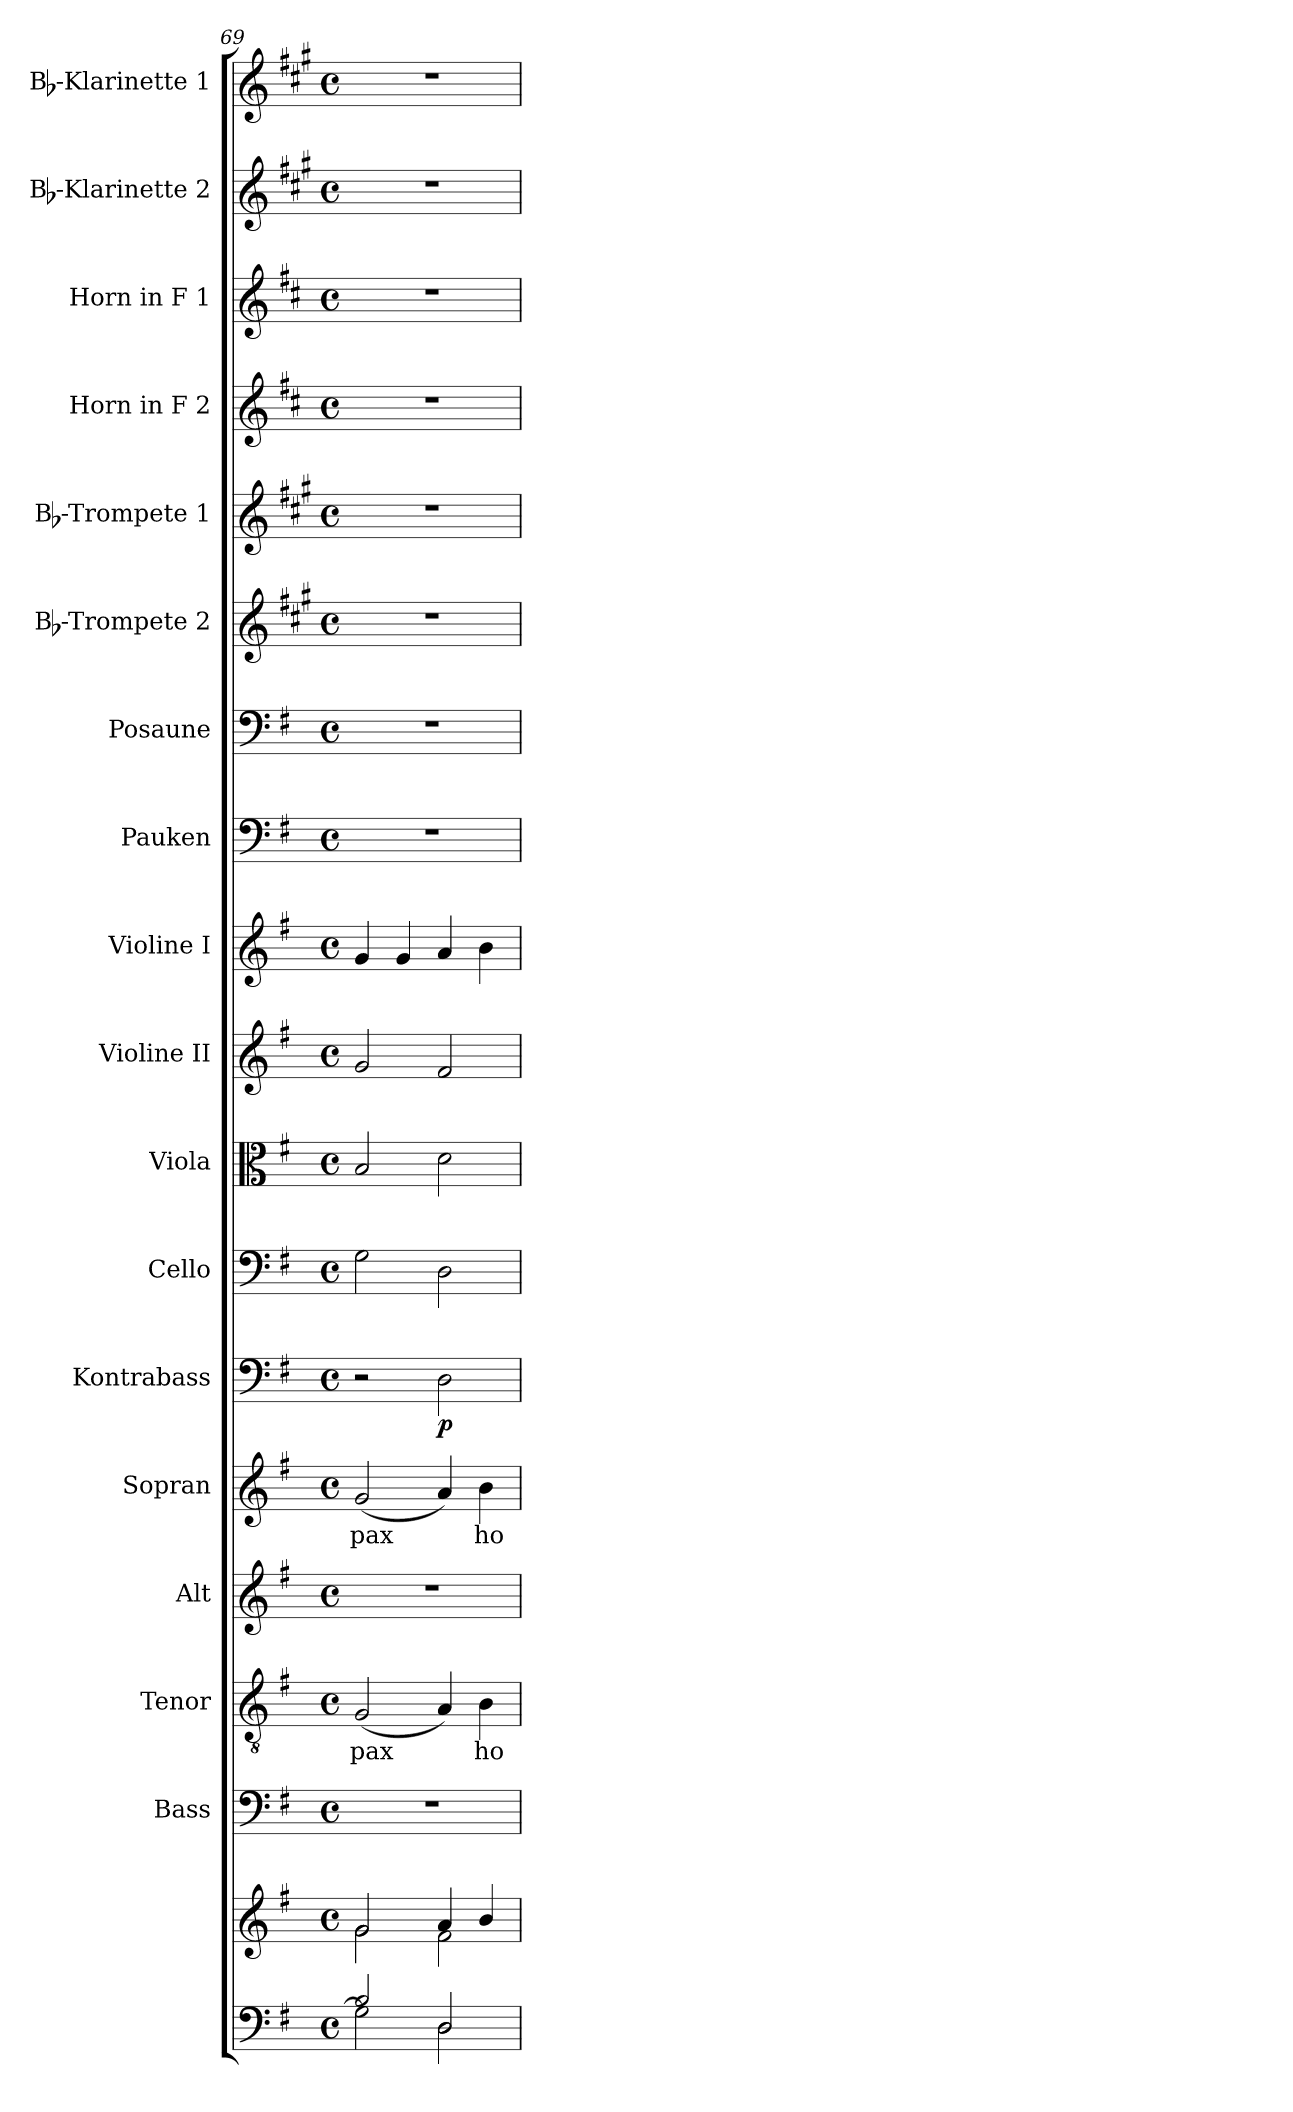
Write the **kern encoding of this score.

**kern	**kern	**kern	**kern	**text	**kern	**kern	**text	**kern	**dynam	**kern	**kern	**kern	**kern	**kern	**kern	**kern	**kern	**kern	**kern	**kern	**kern
*part18	*part18	*part17	*part16	*part16	*part15	*part14	*part14	*part13	*part13	*part12	*part11	*part10	*part9	*part8	*part7	*part6	*part5	*part4	*part3	*part2	*part1
*staff19	*staff18	*staff17	*staff16	*staff16	*staff15	*staff14	*staff14	*staff13	*staff13	*staff12	*staff11	*staff10	*staff9	*staff8	*staff7	*staff6	*staff5	*staff4	*staff3	*staff2	*staff1
*	*	*I"Bass	*I"Tenor	*	*I"Alt	*I"Sopran	*	*I"Kontrabass	*	*I"Cello	*I"Viola	*I"Violine II	*I"Violine I	*I"Pauken	*I"Posaune	*I"Bb-Trompete 2	*I"Bb-Trompete 1	*I"Horn in F 2	*I"Horn in F 1	*I"Bb-Klarinette 2	*I"Bb-Klarinette 1
*	*	*I'B.	*I'T.	*	*I'A.	*I'S.	*	*I'Kb.	*	*	*I'Vla.	*I'Vl. II	*I'Vl. I	*I'Pk.	*I'Pos.	*I'Bb Trp. 2	*I'Bb Trp. 1	*	*	*I'Bb Kl. 2	*I'Bb Kl. 1
*clefF4	*clefG2	*clefF4	*clefGv2	*	*clefG2	*clefG2	*	*clefF4	*	*clefF4	*clefC3	*clefG2	*clefG2	*clefF4	*clefF4	*clefG2	*clefG2	*clefG2	*clefG2	*clefG2	*clefG2
*	*	*	*	*	*	*	*	*ITrd7c12	*	*	*	*	*	*	*	*ITrd1c2	*ITrd1c2	*ITrd4c7	*ITrd4c7	*ITrd1c2	*ITrd1c2
*k[f#]	*k[f#]	*k[f#]	*k[f#]	*	*k[f#]	*k[f#]	*	*k[f#]	*	*k[f#]	*k[f#]	*k[f#]	*k[f#]	*k[f#]	*k[f#]	*k[f#]	*k[f#]	*k[f#]	*k[f#]	*k[f#]	*k[f#]
*G:	*G:	*G:	*G:	*	*G:	*G:	*	*G:	*	*G:	*G:	*G:	*G:	*G:	*G:	*G:	*G:	*G:	*G:	*G:	*G:
*M4/4	*M4/4	*M4/4	*M4/4	*	*M4/4	*M4/4	*	*M4/4	*	*M4/4	*M4/4	*M4/4	*M4/4	*M4/4	*M4/4	*M4/4	*M4/4	*M4/4	*M4/4	*M4/4	*M4/4
*met(c)	*met(c)	*met(c)	*met(c)	*	*met(c)	*met(c)	*	*met(c)	*	*met(c)	*met(c)	*met(c)	*met(c)	*met(c)	*met(c)	*met(c)	*met(c)	*met(c)	*met(c)	*met(c)	*met(c)
=69	=69	=69	=69	=69	=69	=69	=69	=69	=69	=69	=69	=69	=69	=69	=69	=69	=69	=69	=69	=69	=69
*^	*^	*	*	*	*	*	*	*	*	*	*	*	*	*	*	*	*	*	*	*	*
!	!	!	!	!	!	!LO:LY:b	!	!	!LO:LY:b	!	!	!	!	!	!	!	!	!	!	!	!	!	!
2B/	2G\]	2g/	2g\	1r	(<2G/	pax	1r	(<2g/	pax	2r	.	2G\	2B/	2g/	4g/	1r	1r	1r	1r	1r	1r	1r	1r
.	.	.	.	.	.	.	.	.	.	.	.	.	.	.	4g/	.	.	.	.	.	.	.	.
!	!	!	!	!	!	!	!	!	!	!	!LO:DY:b	!	!	!	!	!	!	!	!	!	!	!	!
2D/	2D\	4a/	2f#\	.	4A/)	.	.	4a/)	.	2DD\	p	2D\	2d\	2f#/	4a/	.	.	.	.	.	.	.	.
!	!	!	!	!	!	!LO:LY:b	!	!	!LO:LY:b	!	!	!	!	!	!	!	!	!	!	!	!	!	!
.	.	4b/	.	.	4B\	ho-	.	4b\	ho-	.	.	.	.	.	4b\	.	.	.	.	.	.	.	.
*v	*v	*	*	*	*	*	*	*	*	*	*	*	*	*	*	*	*	*	*	*	*	*	*
*	*v	*v	*	*	*	*	*	*	*	*	*	*	*	*	*	*	*	*	*	*	*	*
=	=	=	=	=	=	=	=	=	=	=	=	=	=	=	=	=	=	=	=	=	=
*-	*-	*-	*-	*-	*-	*-	*-	*-	*-	*-	*-	*-	*-	*-	*-	*-	*-	*-	*-	*-	*-
